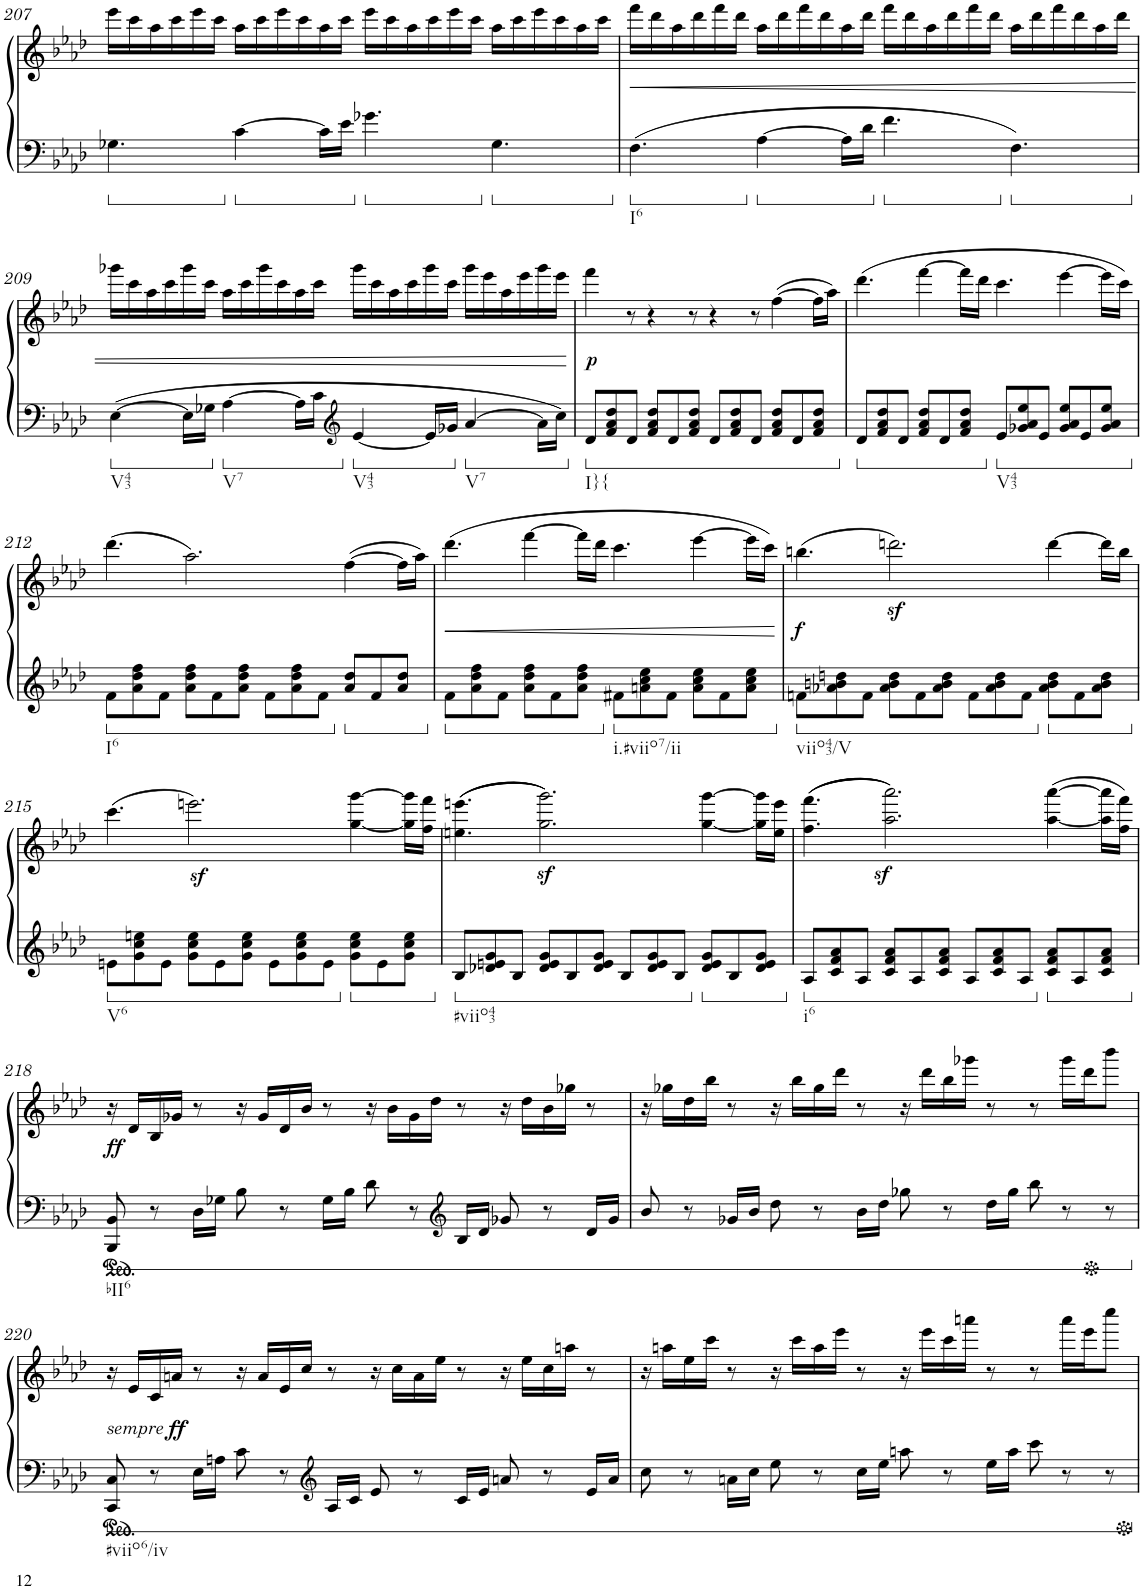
**kern	**kern	**dynam
*part1	*part1	*part1
*staff2	*staff1	*staff1/2
*I"Piano	*	*
*I'Pno.	*	*
!!LO:PB:g=z
*clefF4	*clefG2	*
*k[b-e-a-d-]	*k[b-e-a-d-]	*
*M12/8	*M12/8	*
=207	=207	=207
4.G-X\	16eee-\LL	.
.	16ccc\	.
.	16aa-\	.
.	16ccc\	.
.	16eee-\	.
.	16ccc\JJ	.
[4c\	16aa-\LL	.
.	16ccc\	.
.	16eee-\	.
.	16ccc\	.
16c\LL]	16aa-\	.
16e-\JJ	16ccc\JJ	.
4.g-X\	16eee-\LL	.
.	16ccc\	.
.	16aa-\	.
.	16ccc\	.
.	16eee-\	.
.	16ccc\JJ	.
4.G-\	16aa-\LL	.
.	16ccc\	.
.	16eee-\	.
.	16ccc\	.
.	16aa-\	.
.	16ccc\JJ	.
=208	=208	=208
!LO:TX:b:t=I6	!	!
!	!	!LO:HP:b
4.F\	16fff\LL	<
.	16ddd-\	.
.	16aa-\	.
.	16ddd-\	.
.	16fff\	.
.	16ddd-\JJ	.
[4A-\	16aa-\LL	.
.	16ddd-\	.
.	16fff\	.
.	16ddd-\	.
16A-\LL]	16aa-\	.
16d-\JJ	16ddd-\JJ	.
4.f\	16fff\LL	.
.	16ddd-\	.
.	16aa-\	.
.	16ddd-\	.
.	16fff\	.
.	16ddd-\JJ	.
4.F\	16aa-\LL	.
.	16ddd-\	.
.	16fff\	.
.	16ddd-\	.
.	16aa-\	.
.	16ddd-\JJ	.
!!LO:LB:g=z
=209	=209	=209
!LO:TX:b:t=V43	!	!
[4E-\	16ggg-X\LL	.
.	16ccc\	.
.	16aa-\	.
.	16ccc\	.
16E-\LL]	16ggg-\	.
16G-X\JJ	16ccc\JJ	.
!LO:TX:b:t=V7	!	!
[4A-\	16aa-\LL	.
.	16ccc\	.
.	16ggg-\	.
.	16ccc\	.
16A-\LL]	16aa-\	.
16c\JJ	16ccc\JJ	.
*clefG2	*	*
!LO:TX:b:t=V43	!	!
[4e-/	16ggg-\LL	.
.	16ccc\	.
.	16aa-\	.
.	16ccc\	.
16e-/LL]	16ggg-\	.
16g-X/JJ	16ccc\JJ	.
!LO:TX:b:t=V7	!	!
[4a-/	16ggg-\LL	.
.	16eee-\	.
.	16aa-\	.
.	16eee-\	.
16a-\LL]	16ggg-\	.
16cc\JJ	16eee-\JJ	.
.	.	[
=210	=210	=210
!LO:TX:b:t=I}{	!	!
!	!	!LO:DY:b
8d-/L	4fff\	p
8f/ 8a-/ 8dd-/	.	.
8d-/J	8r	.
8f/ 8a-/ 8dd-/L	4r	.
8d-/	.	.
8f/ 8a-/ 8dd-/J	8r	.
8d-/L	4r	.
8f/ 8a-/ 8dd-/	.	.
8d-/J	8r	.
8f/ 8a-/ 8dd-/L	([4ff\	.
8d-/	.	.
8f/ 8a-/ 8dd-/J	16ff\LL]	.
.	16aa-\JJ)	.
=211	=211	=211
8d-/L	(4.ddd-\	.
8f/ 8a-/ 8dd-/	.	.
8d-/J	.	.
8f/ 8a-/ 8dd-/L	[4fff\	.
8d-/	.	.
8f/ 8a-/ 8dd-/J	16fff\LL]	.
.	16ddd-\JJ	.
!LO:TX:b:t=V43	!	!
8e-/L	4.ccc\	.
8g-X/ 8a-/ 8ee-/	.	.
8e-/J	.	.
8g-/ 8a-/ 8ee-/L	[4eee-\	.
8e-/	.	.
8g-/ 8a-/ 8ee-/J	16eee-\LL]	.
.	16ccc\JJ)	.
!!LO:LB:g=z
=212	=212	=212
!LO:TX:b:t=I6	!	!
8f\L	(4.ddd-\	.
8a-\ 8dd-\ 8ff\	.	.
8f\J	.	.
8a-\ 8dd-\ 8ff\L	2.aa-\)	.
8f\	.	.
8a-\ 8dd-\ 8ff\J	.	.
8f\L	.	.
8a-\ 8dd-\ 8ff\	.	.
8f\J	.	.
8a-/ 8dd-/L	([4ff\	.
8f/	.	.
8a-/ 8dd-/J	16ff\LL]	.
.	16aa-\JJ)	.
=213	=213	=213
!	!	!LO:HP:b
8f\L	(4.ddd-\	<
8a-\ 8dd-\ 8ff\	.	.
8f\J	.	.
8a-\ 8dd-\ 8ff\L	[4fff\	.
8f\	.	.
8a-\ 8dd-\ 8ff\J	16fff\LL]	.
.	16ddd-\JJ	.
!LO:TX:b:t=i.#viio7/ii	!	!
8f#X\L	4.ccc\	.
8an\ 8cc\ 8ee-\	.	.
8f#\J	.	.
8a\ 8cc\ 8ee-\L	[4eee-\	.
8f#\	.	.
8a\ 8cc\ 8ee-\J	16eee-\LL]	.
.	16ccc\JJ)	.
.	.	[
=214	=214	=214
!LO:TX:b:t=viio43/V	!	!
!	!	!LO:DY:b
8fn\L	(4.bbn\	f
8a-X\ 8bn\ 8ddn\	.	.
8f\J	.	.
8a-\ 8b\ 8dd\L	2.dddnz<\)	.
8f\	.	.
8a-\ 8b\ 8dd\J	.	.
8f\L	.	.
8a-\ 8b\ 8dd\	.	.
8f\J	.	.
8a-\ 8b\ 8dd\L	[4ddd\	.
8f\	.	.
8a-\ 8b\ 8dd\J	16ddd\LL]	.
.	16bb\JJ	.
!!LO:LB:g=z
=215	=215	=215
*	*^	*
!LO:TX:b:t=V6	!	!	!
8en\L	(4.ccc\	2ryy	.
8g\ 8cc\ 8een\	.	.	.
8e\J	.	.	.
8g\ 8cc\ 8ee\L	2.eeen\)	.	.
!	!	!	!LO:DY:b
8e\	.	1ryy	sf
8g\ 8cc\ 8ee\J	.	.	.
8e\L	.	.	.
8g\ 8cc\ 8ee\	.	.	.
8e\J	.	.	.
8g\ 8cc\ 8ee\L	[4gg\ [4ggg\	.	.
8e\	.	.	.
8g\ 8cc\ 8ee\J	16gg\] 16ggg\]LL	.	.
.	16ff\ 16fff\JJ	.	.
=216	=216	=216	=216
!LO:TX:b:t=#viio43	!	!	!
8B-/L	((4.een\ 4.eeen\	2ryy	.
8d-X/ 8en/ 8g/	.	.	.
8B-/J	.	.	.
8d-/ 8e/ 8g/L	2.gg\ 2.ggg\))	.	.
!	!	!	!LO:DY:b
8B-/	.	1ryy	sf
8d-/ 8e/ 8g/J	.	.	.
8B-/L	.	.	.
8d-/ 8e/ 8g/	.	.	.
8B-/J	.	.	.
8d-/ 8e/ 8g/L	[4gg\ [4ggg\	.	.
8B-/	.	.	.
8d-/ 8e/ 8g/J	16gg\] 16ggg\]LL	.	.
.	16ee\ 16eee\JJ	.	.
=217	=217	=217	=217
!LO:TX:b:t=i6	!	!	!
8A-/L	((4.ff\ 4.fff\	2ryy	.
8c/ 8f/ 8a-/	.	.	.
8A-/J	.	.	.
8c/ 8f/ 8a-/L	2.aa-\ 2.aaa-\))	.	.
!	!	!	!LO:DY:b
8A-/	.	1ryy	sf
8c/ 8f/ 8a-/J	.	.	.
8A-/L	.	.	.
8c/ 8f/ 8a-/	.	.	.
8A-/J	.	.	.
8c/ 8f/ 8a-/L	([4aa-\ [4aaa-\	.	.
8A-/	.	.	.
8c/ 8f/ 8a-/J	16aa-\] 16aaa-\]LL	.	.
.	16ff\ 16fff\JJ)	.	.
!!LO:LB:g=z
=218	=218	=218	=218
!LO:TX:b:t=bII6	!	!	!
!	!	!	!LO:DY:b
*	*v	*v	*
8BBB-/ 8BB-/	16r	ff
.	16d-/LL	.
8r	16B-/	.
.	16g-X/JJ	.
16D-\LL	8r	.
16G-X\JJ	.	.
8B-\	16r	.
.	16g-/LL	.
8r	16d-/	.
.	16b-/JJ	.
16G-\LL	8r	.
16B-\JJ	.	.
8d-\	16r	.
.	16b-\LL	.
8r	16g-\	.
.	16dd-\JJ	.
*clefG2	*	*
16B-/LL	8r	.
16d-/JJ	.	.
8g-X/	16r	.
.	16dd-\LL	.
8r	16b-\	.
.	16gg-X\JJ	.
16d-/LL	8r	.
16g-/JJ	.	.
=219	=219	=219
8b-/	16r	.
.	16gg-X\LL	.
8r	16dd-\	.
.	16bb-\JJ	.
16g-X/LL	8r	.
16b-/JJ	.	.
8dd-\	16r	.
.	16bb-\LL	.
8r	16gg-\	.
.	16ddd-\JJ	.
16b-\LL	8r	.
16dd-\JJ	.	.
8gg-X\	16r	.
.	16ddd-\LL	.
8r	16bb-\	.
.	16ggg-X\JJ	.
16dd-\LL	8r	.
16gg-\JJ	.	.
8bb-\	8r	.
8r	16ggg-\LL	.
.	16ddd-\J	.
8r	8bbb-\J	.
!!LO:LB:g=z
=220	=220	=220
!LO:TX:a:i:t=sempre	!	!
!LO:TX:b:t=#viio6/iv	!	!
8CC/ 8C/	16r	.
.	16e-/LL	.
8r	16c/	.
.	16an/JJ	.
16E-\LL	8r	.
16An\JJ	.	.
8c\	16r	.
.	16a/LL	.
8r	16e-/	.
.	16cc/JJ	.
*clefG2	*	*
16A/LL	8r	.
16c/JJ	.	.
8e-/	16r	.
.	16cc\LL	.
8r	16a\	.
.	16ee-\JJ	.
16c/LL	8r	.
16e-/JJ	.	.
8an/	16r	.
.	16ee-\LL	.
8r	16cc\	.
.	16aan\JJ	.
16e-/LL	8r	.
16a/JJ	.	.
=221	=221	=221
8cc\	16r	.
.	16aan\LL	.
8r	16ee-\	.
.	16ccc\JJ	.
16an\LL	8r	.
16cc\JJ	.	.
8ee-\	16r	.
.	16ccc\LL	.
8r	16aa\	.
.	16eee-\JJ	.
16cc\LL	8r	.
16ee-\JJ	.	.
8aan\	16r	.
.	16eee-\LL	.
8r	16ccc\	.
.	16aaan\JJ	.
16ee-\LL	8r	.
16aa\JJ	.	.
8ccc\	8r	.
8r	16aaa\LL	.
.	16eee-\J	.
8r	8cccc\J	.
=	=	=
*-	*-	*-
